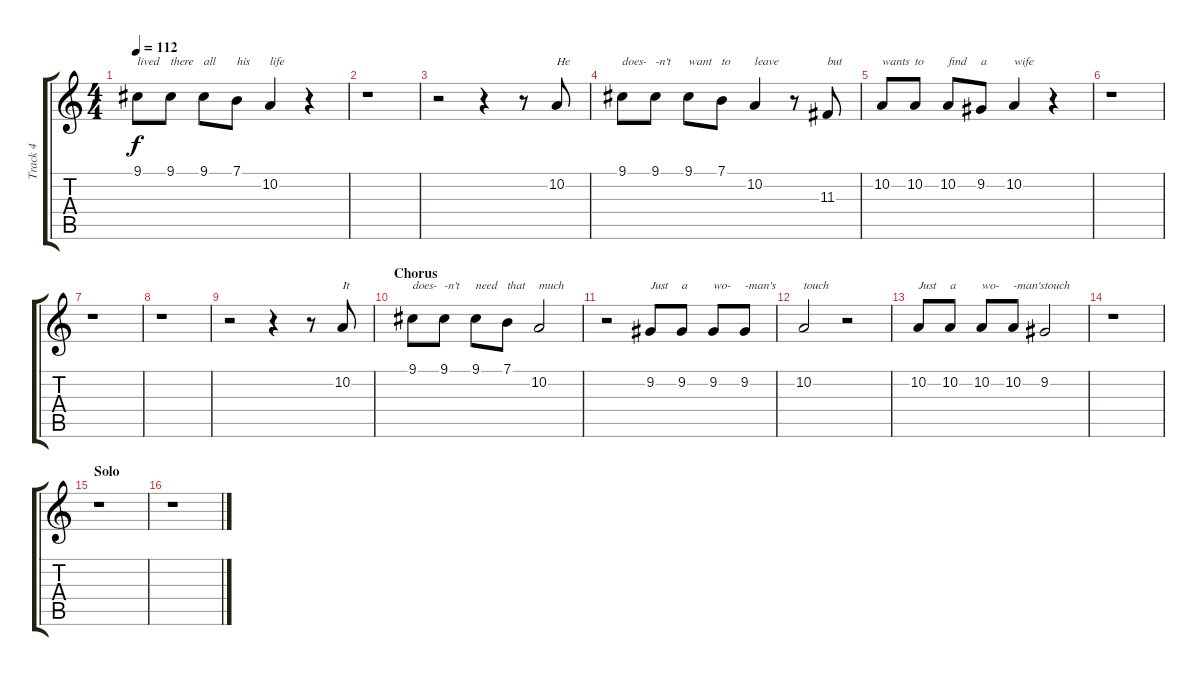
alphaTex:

\track ("Track 4" "Track 4") {instrument steeldrums}
\staff {score tabs}
\tuning (E4 B3 G3 D3 A2 E2) {hide}
\ts (4 4)
\tempo 112
\clef g2
\ks c
9.1.8{txt "lived" dy f} 9.1.8{txt "there"} 9.1.8{txt "all"} 7.1.8{txt "his"} 10.2.4{txt "life"} r.4 |
r.1 |
r.2 r.4 r.8 10.2.8{txt "He"} |
9.1.8{txt "does-"} 9.1.8{txt "-n't"} 9.1.8{txt "want"} 7.1.8{txt "to"} 10.2.4{txt "leave"} r.8 11.3.8{txt "but"} |
10.2.8{txt "wants"} 10.2.8{txt "to"} 10.2.8{txt "find"} 9.2.8{txt "a"} 10.2.4{txt "wife"} r.4 |
r.1 |
r.1 |
r.1 |
r.2 r.4 r.8 10.2.8{txt "It"} |
\section ("" "Chorus")
9.1.8{txt "does-"} 9.1.8{txt "-n't"} 9.1.8{txt "need"} 7.1.8{txt "that"} 10.2.2{txt "much"} |
r.2 9.2.8{txt "Just"} 9.2.8{txt "a"} 9.2.8{txt "wo-"} 9.2.8{txt "-man's"} |
10.2.2{txt "touch"} r.2 |
10.2.8{txt "Just"} 10.2.8{txt "a"} 10.2.8{txt "wo-"} 10.2.8{txt "-man's"} 9.2.2{txt "touch"} |
r.1 |
\section ("" "Solo")
r.1 |
r.1
